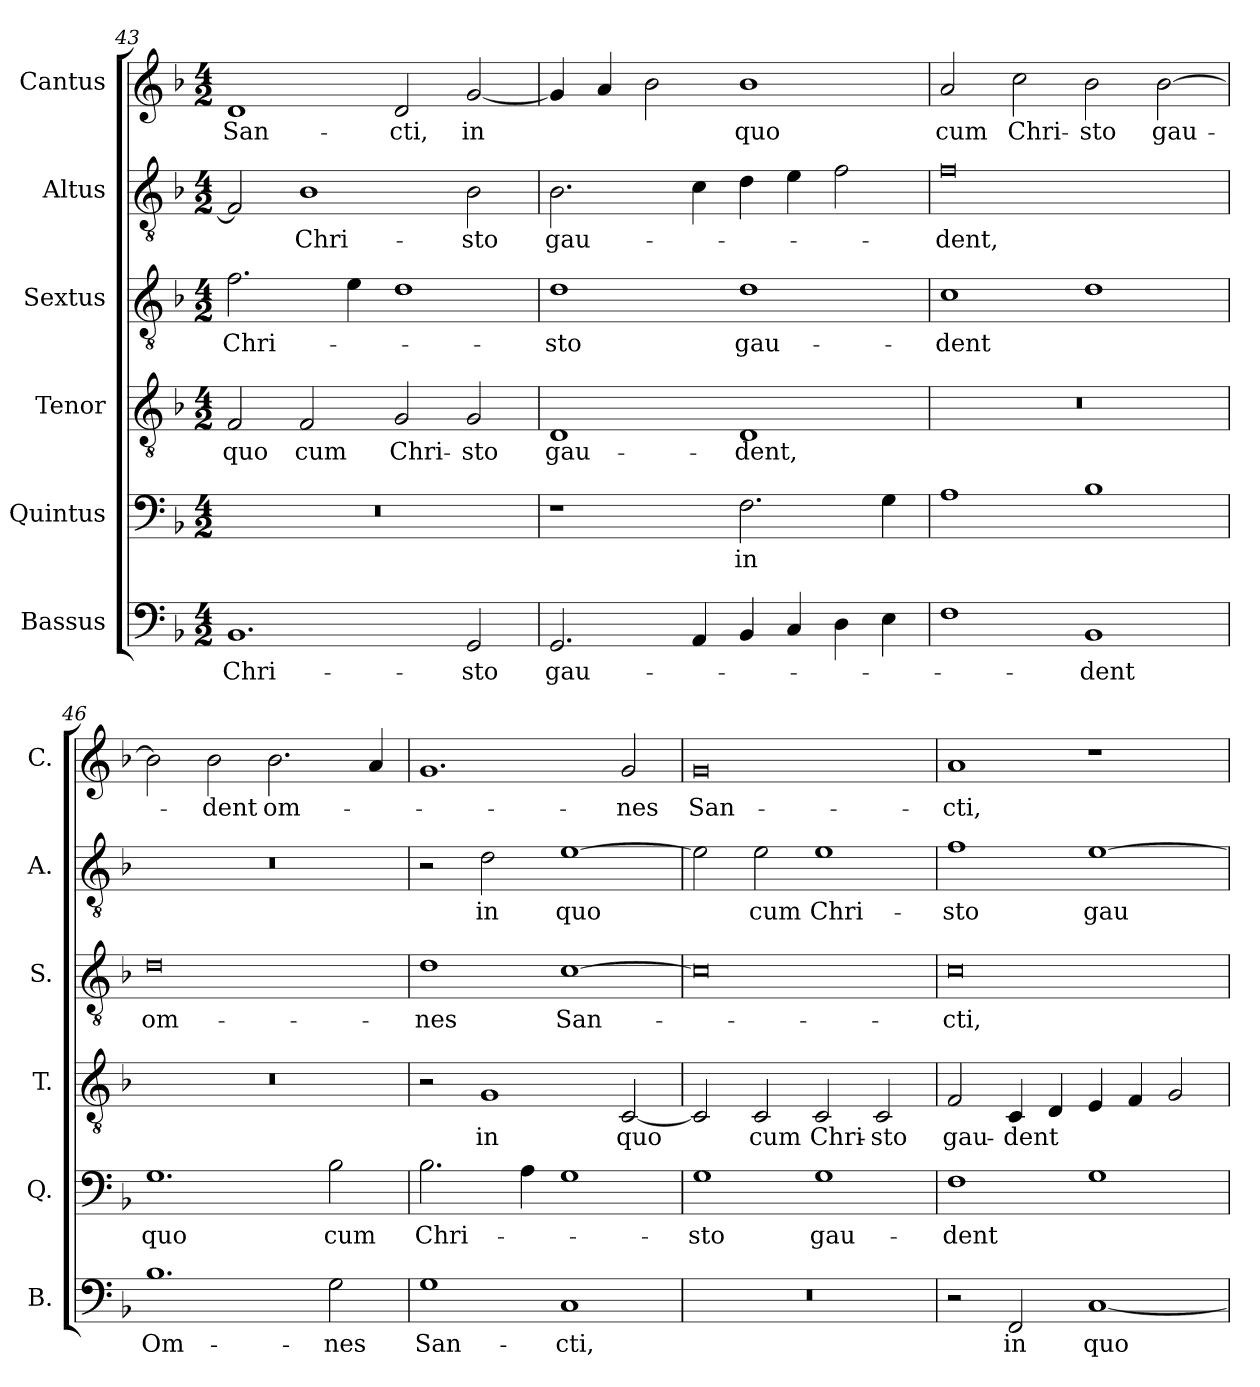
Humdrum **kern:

**kern	**text	**kern	**text	**kern	**text	**kern	**text	**kern	**text	**kern	**text
*part6	*part6	*part5	*part5	*part4	*part4	*part3	*part3	*part2	*part2	*part1	*part1
*staff6	*staff6	*staff5	*staff5	*staff4	*staff4	*staff3	*staff3	*staff2	*staff2	*staff1	*staff1
*I"Bassus	*	*I"Quintus	*	*I"Tenor	*	*I"Sextus	*	*I"Altus	*	*I"Cantus	*
*I'B.	*	*I'Q.	*	*I'T.	*	*I'S.	*	*I'A.	*	*I'C.	*
*clefF4	*	*clefF4	*	*clefGv2	*	*clefGv2	*	*clefGv2	*	*clefG2	*
*k[b-]	*	*k[b-]	*	*k[b-]	*	*k[b-]	*	*k[b-]	*	*k[b-]	*
*M4/2	*	*M4/2	*	*M4/2	*	*M4/2	*	*M4/2	*	*M4/2	*
=43	=43	=43	=43	=43	=43	=43	=43	=43	=43	=43	=43
!	!LO:LY:b	!	!	!	!LO:LY:b	!	!LO:LY:b	!	!	!	!LO:LY:b
1.BB-	Chri-	0r	.	2F/	quo	2.f\	Chri-	2F/]	.	1d	San-
!	!	!	!	!	!LO:LY:b	!	!	!	!LO:LY:b	!	!
.	.	.	.	2F/	cum	.	.	1B-	Chri-	.	.
.	.	.	.	.	.	4e\	.	.	.	.	.
!	!	!	!	!	!LO:LY:b	!	!	!	!	!	!LO:LY:b
.	.	.	.	2G/	Chri-	1d	.	.	.	2d/	-cti,
!	!LO:LY:b	!	!	!	!LO:LY:b	!	!	!	!LO:LY:b	!	!LO:LY:b
2GG/	-sto	.	.	2G/	-sto	.	.	2B-\	-sto	[2g/	in
=44	=44	=44	=44	=44	=44	=44	=44	=44	=44	=44	=44
!	!LO:LY:b	!	!	!	!LO:LY:b	!	!LO:LY:b	!	!LO:LY:b	!	!
2.GG/	gau-	1r	.	1D	gau-	1d	-sto	2.B-\	gau-	4g/]	.
.	.	.	.	.	.	.	.	.	.	4a/	.
.	.	.	.	.	.	.	.	.	.	2b-\	.
4AA/	.	.	.	.	.	.	.	4c\	.	.	.
!	!	!	!LO:LY:b	!	!LO:LY:b	!	!LO:LY:b	!	!	!	!LO:LY:b
4BB-/	.	2.F\	in	1D	-dent,	1d	gau-	4d\	.	1b-	quo
4C/	.	.	.	.	.	.	.	4e\	.	.	.
4D\	.	.	.	.	.	.	.	2f\	.	.	.
4E\	.	4G\	.	.	.	.	.	.	.	.	.
=45	=45	=45	=45	=45	=45	=45	=45	=45	=45	=45	=45
!	!	!	!	!	!	!	!LO:LY:b	!	!LO:LY:b	!	!LO:LY:b
1F	.	1A	.	0r	.	1c	-dent	0f	-dent,	2a/	cum
!	!	!	!	!	!	!	!	!	!	!	!LO:LY:b
.	.	.	.	.	.	.	.	.	.	2cc\	Chri-
!	!LO:LY:b	!	!	!	!	!	!	!	!	!	!LO:LY:b
1BB-	-dent	1B-	.	.	.	1d	.	.	.	2b-\	-sto
!	!	!	!	!	!	!	!	!	!	!	!LO:LY:b
.	.	.	.	.	.	.	.	.	.	[2b-\	gau-
=46	=46	=46	=46	=46	=46	=46	=46	=46	=46	=46	=46
!	!LO:LY:b	!	!LO:LY:b	!	!	!	!LO:LY:b	!	!	!	!
1.B-	Om-	1.G	quo	0r	.	0d	om-	0r	.	2b-\]	.
!	!	!	!	!	!	!	!	!	!	!	!LO:LY:b
.	.	.	.	.	.	.	.	.	.	2b-\	-dent
!	!	!	!	!	!	!	!	!	!	!	!LO:LY:b
.	.	.	.	.	.	.	.	.	.	2.b-\	om-
!	!LO:LY:b	!	!LO:LY:b	!	!	!	!	!	!	!	!
2G\	-nes	2B-\	cum	.	.	.	.	.	.	.	.
.	.	.	.	.	.	.	.	.	.	4a/	.
!!LO:LB:g=z
=47	=47	=47	=47	=47	=47	=47	=47	=47	=47	=47	=47
!	!LO:LY:b	!	!LO:LY:b	!	!	!	!LO:LY:b	!	!	!	!
1G	San-	2.B-\	Chri-	2r	.	1d	-nes	2r	.	1.g	.
!	!	!	!	!	!LO:LY:b	!	!	!	!LO:LY:b	!	!
.	.	.	.	1G	in	.	.	2d\	in	.	.
.	.	4A\	.	.	.	.	.	.	.	.	.
!	!LO:LY:b	!	!	!	!	!	!LO:LY:b	!	!LO:LY:b	!	!
1C	-cti,	1G	.	.	.	[1c	San-	[1e	quo	.	.
!	!	!	!	!	!LO:LY:b	!	!	!	!	!	!LO:LY:b
.	.	.	.	[2C/	quo	.	.	.	.	2g/	-nes
=48	=48	=48	=48	=48	=48	=48	=48	=48	=48	=48	=48
!	!	!	!LO:LY:b	!	!	!	!	!	!	!	!LO:LY:b
0r	.	1G	-sto	2C/]	.	0c]	.	2e\]	.	0g	San-
!	!	!	!	!	!LO:LY:b	!	!	!	!LO:LY:b	!	!
.	.	.	.	2C/	cum	.	.	2e\	cum	.	.
!	!	!	!LO:LY:b	!	!LO:LY:b	!	!	!	!LO:LY:b	!	!
.	.	1G	gau-	2C/	Chri-	.	.	1e	Chri-	.	.
!	!	!	!	!	!LO:LY:b	!	!	!	!	!	!
.	.	.	.	2C/	-sto	.	.	.	.	.	.
=49	=49	=49	=49	=49	=49	=49	=49	=49	=49	=49	=49
!	!	!	!LO:LY:b	!	!LO:LY:b	!	!LO:LY:b	!	!LO:LY:b	!	!LO:LY:b
2r	.	1F	-dent	2F/	gau-	0c	-cti,	1f	-sto	1a	-cti,
!	!LO:LY:b	!	!	!	!LO:LY:b	!	!	!	!	!	!
2FF/	in	.	.	4C/	-dent	.	.	.	.	.	.
.	.	.	.	4D/	.	.	.	.	.	.	.
!	!LO:LY:b	!	!	!	!	!	!	!	!LO:LY:b	!	!
[1C	quo	1G	.	4E/	.	.	.	[1e	gau-	1r	.
.	.	.	.	4F/	.	.	.	.	.	.	.
.	.	.	.	2G/	.	.	.	.	.	.	.
=	=	=	=	=	=	=	=	=	=	=	=
*-	*-	*-	*-	*-	*-	*-	*-	*-	*-	*-	*-
